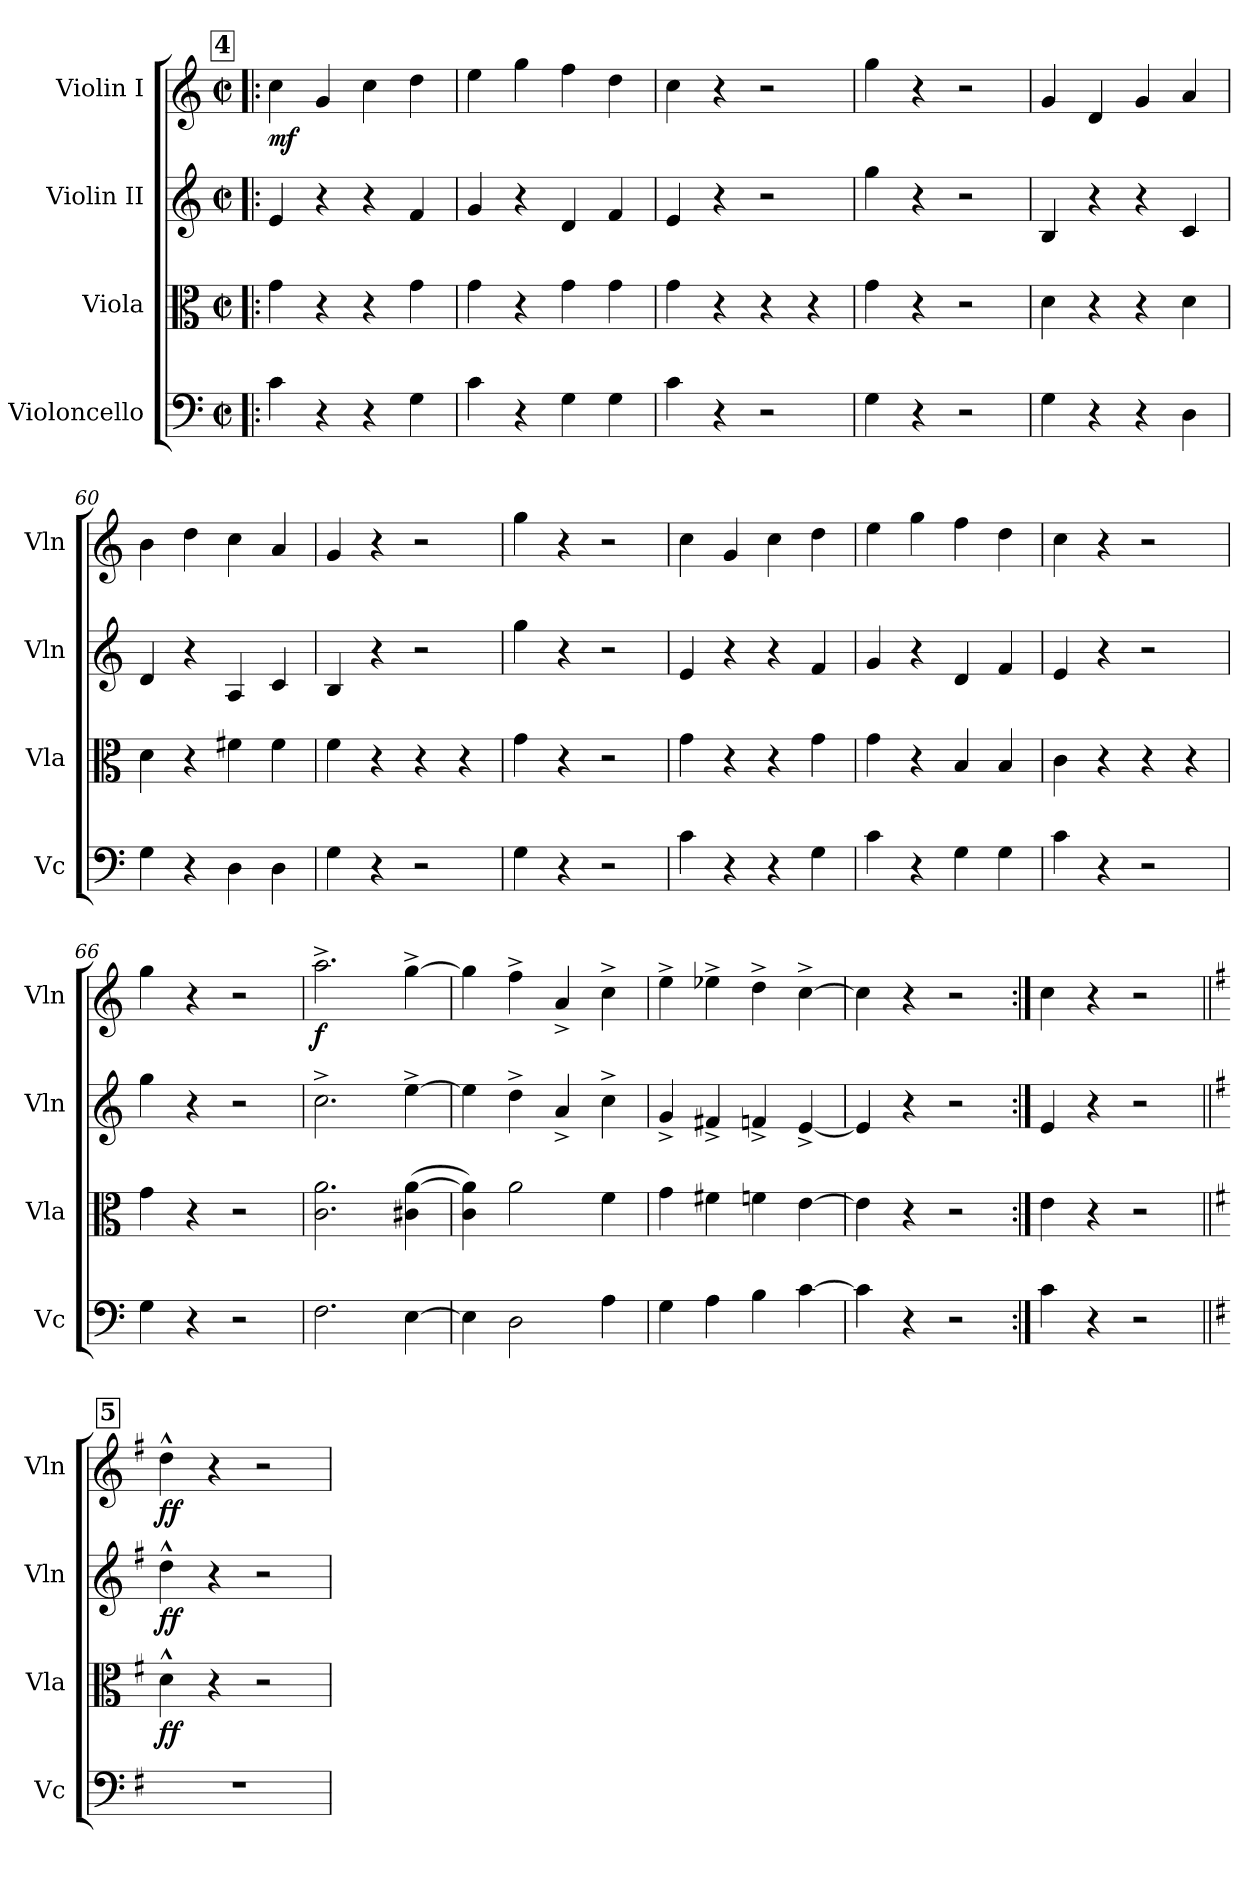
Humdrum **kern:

**kern	**kern	**dynam	**kern	**dynam	**kern	**dynam
*part4	*part3	*part3	*part2	*part2	*part1	*part1
*staff4	*staff3	*staff3	*staff2	*staff2	*staff1	*staff1
*I"Violoncello	*I"Viola	*	*I"Violin II	*	*I"Violin I	*
*I'Vc	*I'Vla	*	*I'Vln	*	*I'Vln	*
*clefF4	*clefC3	*	*clefG2	*	*clefG2	*
*k[]	*k[]	*	*k[]	*	*k[]	*
*M2/2	*M2/2	*	*M2/2	*	*M2/2	*
*met(c|)	*met(c|)	*	*met(c|)	*	*met(c|)	*
!!LO:REH:place=s1:a:B:fs=14:t=4
=55!|:	=55!|:	=55!|:	=55!|:	=55!|:	=55!|:	=55!|:
!	!	!	!	!	!	!LO:DY:b
4c\	4g\	.	4e/	.	4cc\	mf
4r	4r	.	4r	.	4g/	.
4r	4r	.	4r	.	4cc\	.
4G\	4g\	.	4f/	.	4dd\	.
=56	=56	=56	=56	=56	=56	=56
4c\	4g\	.	4g/	.	4ee\	.
4r	4r	.	4r	.	4gg\	.
4G\	4g\	.	4d/	.	4ff\	.
4G\	4g\	.	4f/	.	4dd\	.
=57	=57	=57	=57	=57	=57	=57
4c\	4g\	.	4e/	.	4cc\	.
4r	4r	.	4r	.	4r	.
2r	4r	.	2r	.	2r	.
.	4r	.	.	.	.	.
=58	=58	=58	=58	=58	=58	=58
4G\	4g\	.	4gg\	.	4gg\	.
4r	4r	.	4r	.	4r	.
2r	2r	.	2r	.	2r	.
=59	=59	=59	=59	=59	=59	=59
4G\	4d\	.	4B/	.	4g/	.
4r	4r	.	4r	.	4d/	.
4r	4r	.	4r	.	4g/	.
4D\	4d\	.	4c/	.	4a/	.
=60	=60	=60	=60	=60	=60	=60
4G\	4d\	.	4d/	.	4b\	.
4r	4r	.	4r	.	4dd\	.
4D\	4f#X\	.	4A/	.	4cc\	.
4D\	4f#\	.	4c/	.	4a/	.
=61	=61	=61	=61	=61	=61	=61
4G\	4f\	.	4B/	.	4g/	.
4r	4r	.	4r	.	4r	.
2r	4r	.	2r	.	2r	.
.	4r	.	.	.	.	.
!!LO:LB:g=z
=62	=62	=62	=62	=62	=62	=62
4G\	4g\	.	4gg\	.	4gg\	.
4r	4r	.	4r	.	4r	.
2r	2r	.	2r	.	2r	.
=63	=63	=63	=63	=63	=63	=63
4c\	4g\	.	4e/	.	4cc\	.
4r	4r	.	4r	.	4g/	.
4r	4r	.	4r	.	4cc\	.
4G\	4g\	.	4f/	.	4dd\	.
=64	=64	=64	=64	=64	=64	=64
4c\	4g\	.	4g/	.	4ee\	.
4r	4r	.	4r	.	4gg\	.
4G\	4B/	.	4d/	.	4ff\	.
4G\	4B/	.	4f/	.	4dd\	.
=65	=65	=65	=65	=65	=65	=65
4c\	4c\	.	4e/	.	4cc\	.
4r	4r	.	4r	.	4r	.
2r	4r	.	2r	.	2r	.
.	4r	.	.	.	.	.
=66	=66	=66	=66	=66	=66	=66
4G\	4g\	.	4gg\	.	4gg\	.
4r	4r	.	4r	.	4r	.
2r	2r	.	2r	.	2r	.
=67	=67	=67	=67	=67	=67	=67
!	!	!	!	!	!	!LO:DY:b
2.F\	2.c\ 2.a\	.	2.cc^\	.	2.aa^\	f
[4E\	(4c#X\ [4a\	.	[4ee^\	.	[4gg^\	.
=68	=68	=68	=68	=68	=68	=68
4E\]	4c\ 4a\])	.	4ee\]	.	4gg\]	.
2D\	2a\	.	4dd^\	.	4ff^\	.
.	.	.	4a^/	.	4a^/	.
4A\	4f\	.	4cc^\	.	4cc^\	.
=69	=69	=69	=69	=69	=69	=69
4G\	4g\	.	4g^/	.	4ee^\	.
4A\	4f#X\	.	4f#X^/	.	4ee-X^\	.
4B\	4fn\	.	4fn^/	.	4dd^\	.
[4c\	[4e\	.	[4e^/	.	[4cc^\	.
=70	=70	=70	=70	=70	=70	=70
4c\]	4e\]	.	4e/]	.	4cc\]	.
4r	4r	.	4r	.	4r	.
2r	2r	.	2r	.	2r	.
=71:|!	=71:|!	=71:|!	=71:|!	=71:|!	=71:|!	=71:|!
4c\	4e\	.	4e/	.	4cc\	.
4r	4r	.	4r	.	4r	.
2r	2r	.	2r	.	2r	.
!!LO:REH:place=s1:a:B:fs=14:t=5
=72||	=72||	=72||	=72||	=72||	=72||	=72||
*k[f#]	*k[f#]	*	*k[f#]	*	*k[f#]	*
!	!	!LO:DY:b	!	!LO:DY:b	!	!LO:DY:b
1r	4d^^\	ff	4dd^^\	ff	4dd^^\	ff
.	4r	.	4r	.	4r	.
.	2r	.	2r	.	2r	.
=	=	=	=	=	=	=
*-	*-	*-	*-	*-	*-	*-
